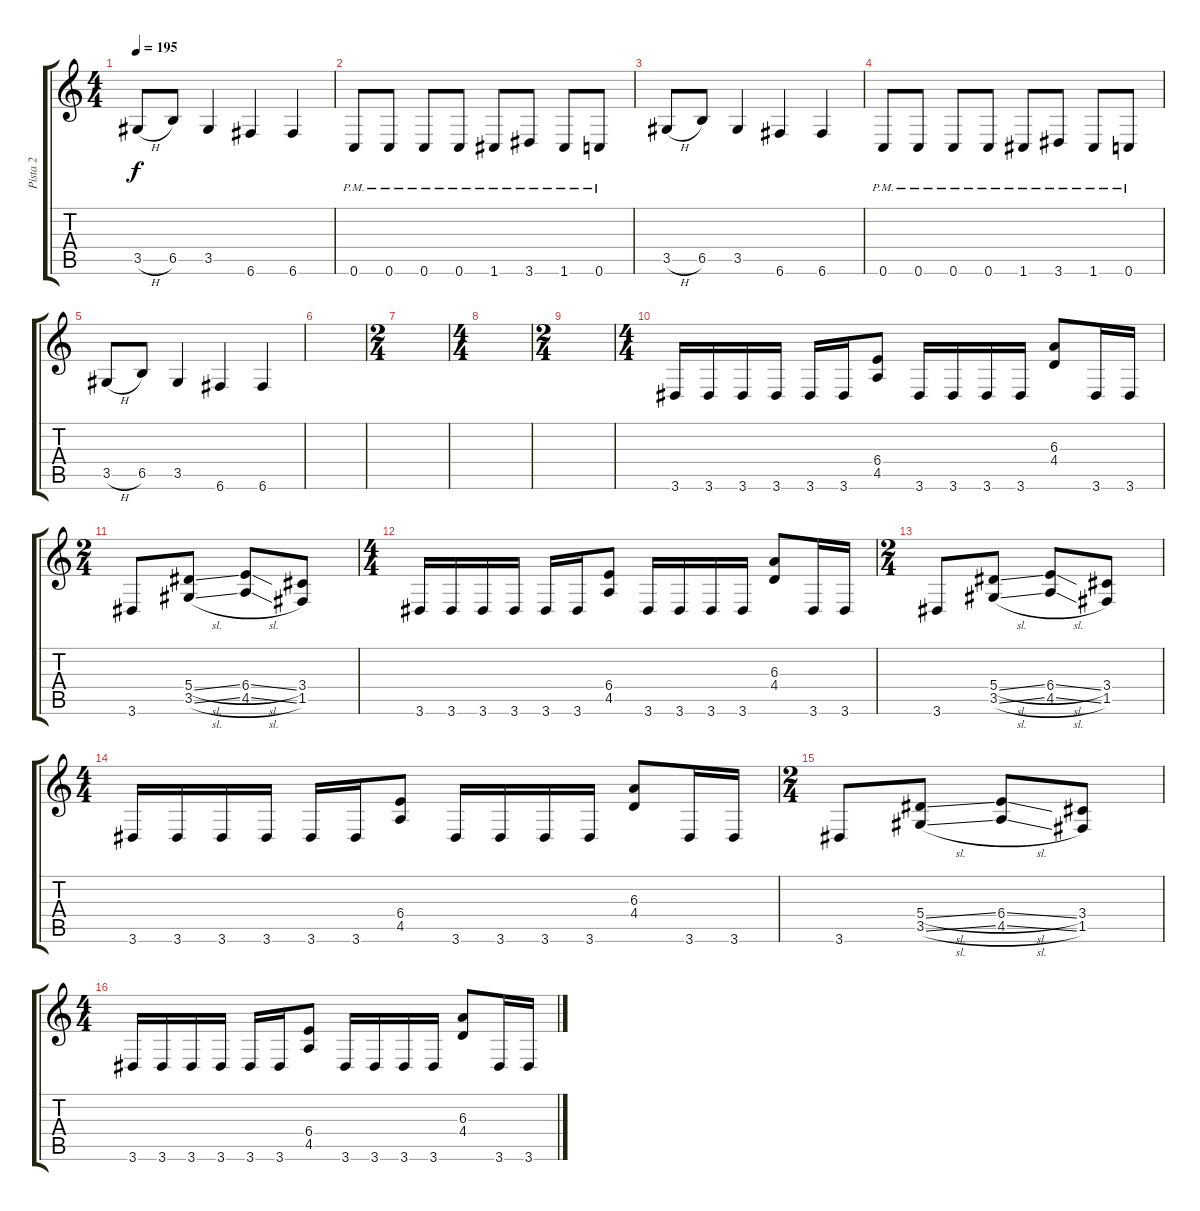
\track ("Pista 2" "Pista 2") {instrument distortionguitar}
\staff {score tabs}
\tuning (C4 G3 Eb3 Bb2 F2 C2) {hide}
\ts (4 4)
\tempo 195
\clef g2
\ks c
3.5{h}.8{dy f} 6.5.8 3.5.4 6.6.4 6.6.4 |
0.6{pm}.8 0.6{pm}.8 0.6{pm}.8 0.6{pm}.8 1.6{pm}.8 3.6{pm}.8 1.6{pm}.8 0.6{pm}.8 |
3.5{h}.8 6.5.8 3.5.4 6.6.4 6.6.4 |
0.6{pm}.8 0.6{pm}.8 0.6{pm}.8 0.6{pm}.8 1.6{pm}.8 3.6{pm}.8 1.6{pm}.8 0.6{pm}.8 |
3.5{h}.8 6.5.8 3.5.4 6.6.4 6.6.4 |
|
\ts (2 4)
|
\ts (4 4)
|
\ts (2 4)
|
\ts (4 4)
3.6.16 3.6.16 3.6.16 3.6.16 3.6.16 3.6.16 (6.4 4.5).8 3.6.16 3.6.16 3.6.16 3.6.16 (6.3 4.4).8 3.6.16 3.6.16 |
\ts (2 4)
3.6.8 (5.4{sl} 3.5{sl}).8 (6.4{sl} 4.5{sl}).8 (3.4 1.5).8 |
\ts (4 4)
3.6.16 3.6.16 3.6.16 3.6.16 3.6.16 3.6.16 (6.4 4.5).8 3.6.16 3.6.16 3.6.16 3.6.16 (6.3 4.4).8 3.6.16 3.6.16 |
\ts (2 4)
3.6.8 (5.4{sl} 3.5{sl}).8 (6.4{sl} 4.5{sl}).8 (3.4 1.5).8 |
\ts (4 4)
3.6.16 3.6.16 3.6.16 3.6.16 3.6.16 3.6.16 (6.4 4.5).8 3.6.16 3.6.16 3.6.16 3.6.16 (6.3 4.4).8 3.6.16 3.6.16 |
\ts (2 4)
3.6.8 (5.4{sl} 3.5{sl}).8 (6.4{sl} 4.5{sl}).8 (3.4 1.5).8 |
\ts (4 4)
3.6.16 3.6.16 3.6.16 3.6.16 3.6.16 3.6.16 (6.4 4.5).8 3.6.16 3.6.16 3.6.16 3.6.16 (6.3 4.4).8 3.6.16 3.6.16
